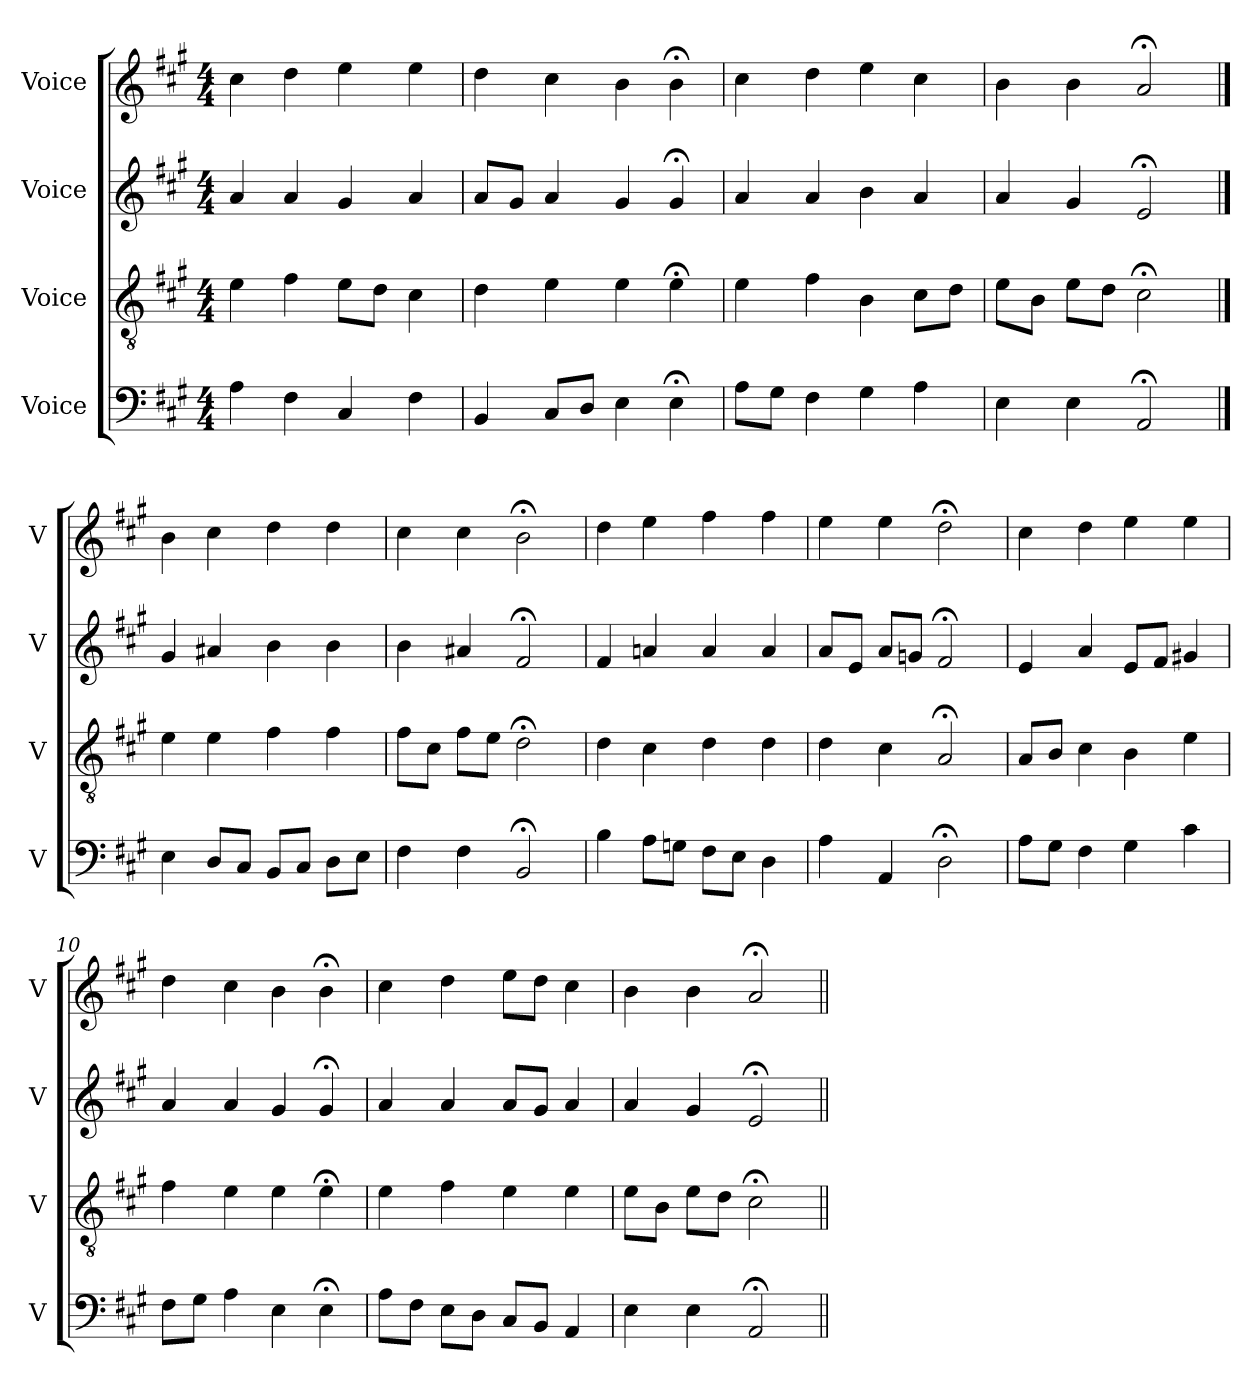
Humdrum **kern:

**kern	**kern	**kern	**kern
*part4	*part3	*part2	*part1
*staff4	*staff3	*staff2	*staff1
*I"Voice	*I"Voice	*I"Voice	*I"Voice
*I'V	*I'V	*I'V	*I'V
*clefF4	*clefGv2	*clefG2	*clefG2
*k[f#c#g#]	*k[f#c#g#]	*k[f#c#g#]	*k[f#c#g#]
*M4/4	*M4/4	*M4/4	*M4/4
*MM100	*MM100	*MM100	*MM100
=1	=1	=1	=1
4A\	4e\	4a/	4cc#\
4F#\	4f#\	4a/	4dd\
4C#/	8e\L	4g#/	4ee\
.	8d\J	.	.
4F#\	4c#\	4a/	4ee\
=2	=2	=2	=2
4BB/	4d\	8a/L	4dd\
.	.	8g#/J	.
8C#/L	4e\	4a/	4cc#\
8D/J	.	.	.
4E\	4e\	4g#/	4b\
4E;\	4e;\	4g#;/	4b;\
=3	=3	=3	=3
8A\L	4e\	4a/	4cc#\
8G#\J	.	.	.
4F#\	4f#\	4a/	4dd\
4G#\	4B\	4b\	4ee\
4A\	8c#\L	4a/	4cc#\
.	8d\J	.	.
=4	=4	=4	=4
4E\	8e\L	4a/	4b\
.	8B\J	.	.
4E\	8e\L	4g#/	4b\
.	8d\J	.	.
2AA;/	2c#;\	2e;/	2a;/
!!LO:LB:g=z
==5	==5	==5	==5
4E\	4e\	4g#/	4b\
8D/L	4e\	4a#X/	4cc#\
8C#/J	.	.	.
8BB/L	4f#\	4b\	4dd\
8C#/J	.	.	.
8D\L	4f#\	4b\	4dd\
8E\J	.	.	.
=6	=6	=6	=6
4F#\	8f#\L	4b\	4cc#\
.	8c#\J	.	.
4F#\	8f#\L	4a#X/	4cc#\
.	8e\J	.	.
2BB;/	2d;\	2f#;/	2b;\
=7	=7	=7	=7
4B\	4d\	4f#/	4dd\
8A\L	4c#\	4an/	4ee\
8Gn\J	.	.	.
8F#\L	4d\	4a/	4ff#\
8E\J	.	.	.
4D\	4d\	4a/	4ff#\
=8	=8	=8	=8
4A\	4d\	8a/L	4ee\
.	.	8e/J	.
4AA/	4c#\	8a/L	4ee\
.	.	8gn/J	.
2D;\	2A;/	2f#;/	2dd;\
=9	=9	=9	=9
8A\L	8A/L	4e/	4cc#\
8G#\J	8B/J	.	.
4F#\	4c#\	4a/	4dd\
4G#\	4B\	8e/L	4ee\
.	.	8f#/J	.
4c#\	4e\	4g#X/	4ee\
!!LO:LB:g=z
=10	=10	=10	=10
8F#\L	4f#\	4a/	4dd\
8G#\J	.	.	.
4A\	4e\	4a/	4cc#\
4E\	4e\	4g#/	4b\
4E;\	4e;\	4g#;/	4b;\
=11	=11	=11	=11
8A\L	4e\	4a/	4cc#\
8F#\J	.	.	.
8E\L	4f#\	4a/	4dd\
8D\J	.	.	.
8C#/L	4e\	8a/L	8ee\L
8BB/J	.	8g#/J	8dd\J
4AA/	4e\	4a/	4cc#\
=12	=12	=12	=12
4E\	8e\L	4a/	4b\
.	8B\J	.	.
4E\	8e\L	4g#/	4b\
.	8d\J	.	.
2AA;/	2c#;\	2e;/	2a;/
=||	=||	=||	=||
*-	*-	*-	*-
